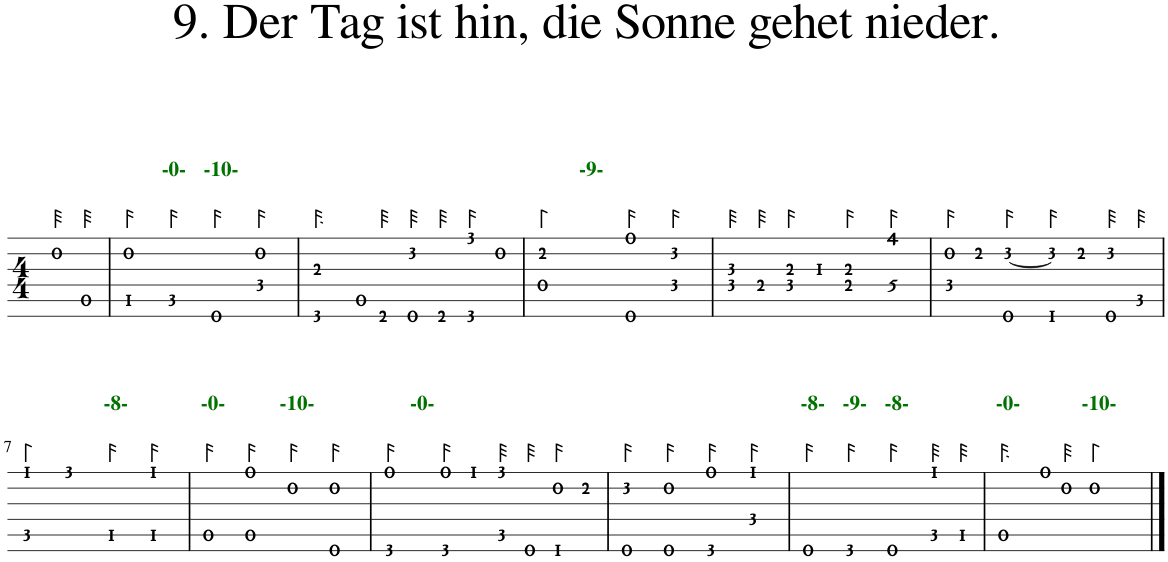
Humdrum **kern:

**kern
*part1
*staff1
*I"Théorbe
*stria6
*k[]
*M4/4
=1
8DL
8EJ
=2
*^
4F	4D
!LO:TX:a:B:color=#007200:t=-0-	!
4G	4GG
!LO:TX:a:B:color=#007200:t=-10-	!
4A	4DD
4d	4D
=3	=3
4.c	4A
.	4E
8B	.
8AL	4F
8BJ	.
4c	8CL
.	8DJ
=4	=4
2B	4E
!	!LO:TX:a:B:color=#007200:t=-9-
.	4EE
4A	4AA
4d	4F
=5	=5
8dL	4B-X
8c#XJ	.
4d	8AL
.	8G#XJ
4c#	4A
4e	4C#X
=6	=6
4d	8DL
.	8EJ
4A	[4F
4B-X	8FL]
.	8EJ
8AL	4F
8GJ	.
!!LO:LB:g=z	!!
=7	=7
2G	4BB-X
.	4C
!LO:TX:a:B:color=#007200:t=-8-	!
4F	4FF
4F	4BB-
=8	=8
!LO:TX:a:B:color=#007200:t=-0-	!
4E	4GG
4E	4AA
!LO:TX:a:B:color=#007200:t=-10-	!
4D	4DD
4A	4D
=9	=9
4c	8AAL
!	!LO:TX:a:B:color=#007200:t=-0-
.	8GGJ
4c	8AAL
.	8BB-XJ
8GL	4C
8AJ	.
4B-X	8DL
.	8EJ
=10	=10
4A	4F
4A	4D
4c	4AA
4d	4BB-X
=11	=11
!LO:TX:a:B:color=#007200:t=-8-	!
4A	4FF
!LO:TX:a:B:color=#007200:t=-9-	!
4c	4EE
!LO:TX:a:B:color=#007200:t=-8-	!
4A	4FF
8GL	4BB-X
8FJ	.
=12	=12
!LO:TX:a:B:color=#007200:t=-0-	!
4.E	4GG
.	4AA
8D	.
!LO:TX:a:B:color=#007200:t=-10-	!
2D	2DD
*v	*v
==
*-
